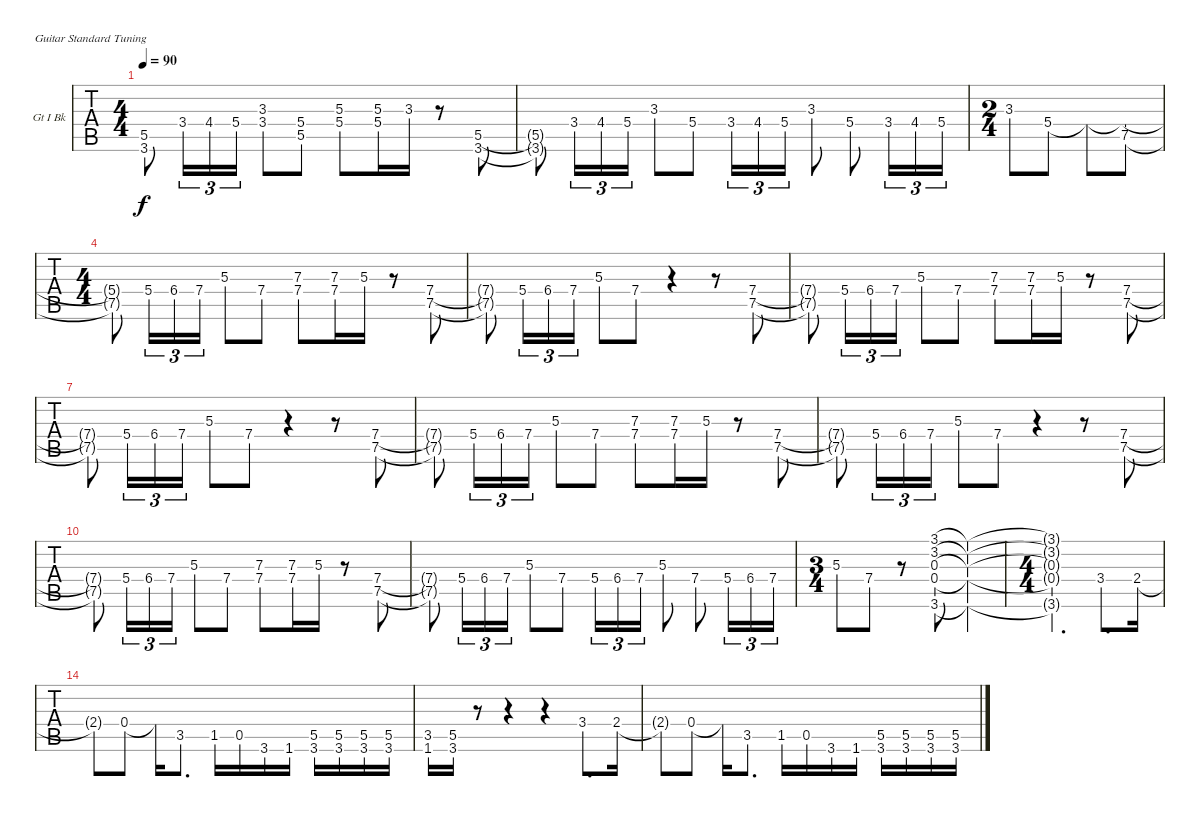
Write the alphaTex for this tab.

\bracketExtendMode nobrackets
\firstSystemTrackNameOrientation horizontal
\otherSystemsTrackNameOrientation horizontal
\defaultBarNumberDisplay FirstOfSystem
\track ("Guitar I Backing" "Gt I Bk") {instrument distortionguitar}
\staff {tabs}
\tuning (E4 B3 G3 D3 A2 E2)
\ts (4 4)
\tempo 90
\clef g2
\ks c
(5.5{t} 3.6{t}).8{dy f} 3.4.16{tu (3 2)} 4.4.16{tu (3 2)} 5.4.16{tu (3 2)} (3.3 3.4).8 (5.4 5.5).8 (5.3{st} 5.4{st}).8 (5.3 5.4).16 3.3.16 r.8 (5.5 3.6).8 |
(5.5{t} 3.6{t}).8 3.4.16{tu (3 2)} 4.4.16{tu (3 2)} 5.4.16{tu (3 2)} 3.3.8 5.4.8 3.4.16{tu (3 2)} 4.4.16{tu (3 2)} 5.4.16{tu (3 2)} 3.3.8 5.4.8 3.4.16{tu (3 2)} 4.4.16{tu (3 2)} 5.4.16{tu (3 2)} |
\ts (2 4)
3.3.8 5.4.8 5.4{t}.8 (7.5 5.4{t}).8 |
\ts (4 4)
(5.4{t} 7.5{t}).8 5.4.16{tu (3 2)} 6.4.16{tu (3 2)} 7.4.16{tu (3 2)} 5.3.8 7.4.8 (7.3{st} 7.4{st}).8 (7.3 7.4).16 5.3.16 r.8 (7.4 7.5).8 |
(7.4{t} 7.5{t}).8 5.4.16{tu (3 2)} 6.4.16{tu (3 2)} 7.4.16{tu (3 2)} 5.3.8 7.4.8 r.4 r.8 (7.4 7.5).8 |
(7.4{t} 7.5{t}).8 5.4.16{tu (3 2)} 6.4.16{tu (3 2)} 7.4.16{tu (3 2)} 5.3.8 7.4.8 (7.3{st} 7.4{st}).8 (7.3 7.4).16 5.3.16 r.8 (7.4 7.5).8 |
(7.4{t} 7.5{t}).8 5.4.16{tu (3 2)} 6.4.16{tu (3 2)} 7.4.16{tu (3 2)} 5.3.8 7.4.8 r.4 r.8 (7.4 7.5).8 |
(7.4{t} 7.5{t}).8 5.4.16{tu (3 2)} 6.4.16{tu (3 2)} 7.4.16{tu (3 2)} 5.3.8 7.4.8 (7.3{st} 7.4{st}).8 (7.3 7.4).16 5.3.16 r.8 (7.4 7.5).8 |
(7.4{t} 7.5{t}).8 5.4.16{tu (3 2)} 6.4.16{tu (3 2)} 7.4.16{tu (3 2)} 5.3.8 7.4.8 r.4 r.8 (7.4 7.5).8 |
(7.4{t} 7.5{t}).8 5.4.16{tu (3 2)} 6.4.16{tu (3 2)} 7.4.16{tu (3 2)} 5.3.8 7.4.8 (7.3{st} 7.4{st}).8 (7.3 7.4).16 5.3.16 r.8 (7.4 7.5).8 |
(7.4{t} 7.5{t}).8 5.4.16{tu (3 2)} 6.4.16{tu (3 2)} 7.4.16{tu (3 2)} 5.3.8 7.4.8 5.4.16{tu (3 2)} 6.4.16{tu (3 2)} 7.4.16{tu (3 2)} 5.3.8 7.4.8 5.4.16{tu (3 2)} 6.4.16{tu (3 2)} 7.4.16{tu (3 2)} |
\ts (3 4)
5.3.8 7.4.8 r.8 (3.1 3.2 0.3 0.4 3.6).8 (3.1{t} 3.2{t} 0.3{t} 0.4{t} 3.6{t}).4 |
\ts (4 4)
(3.1{t} 3.2{t} 0.3{t} 0.4{t} 3.6{t}).2{d} 3.4.8{d} 2.4.16 |
2.4{t}.8 0.4.8 0.4{t}.16 3.5.8{d} 1.5.16 0.5.16 3.6.16 1.6.16 (5.5 3.6).16 (5.5 3.6).16 (5.5 3.6).16 (5.5 3.6).16 |
(3.5 1.6).16 (5.5 3.6).16 r.8 r.4 r.4 3.4.8{d} 2.4.16 |
2.4{t}.8 0.4.8 0.4{t}.16 3.5.8{d} 1.5.16 0.5.16 3.6.16 1.6.16 (5.5 3.6).16 (5.5 3.6).16 (5.5 3.6).16 (5.5 3.6).16
